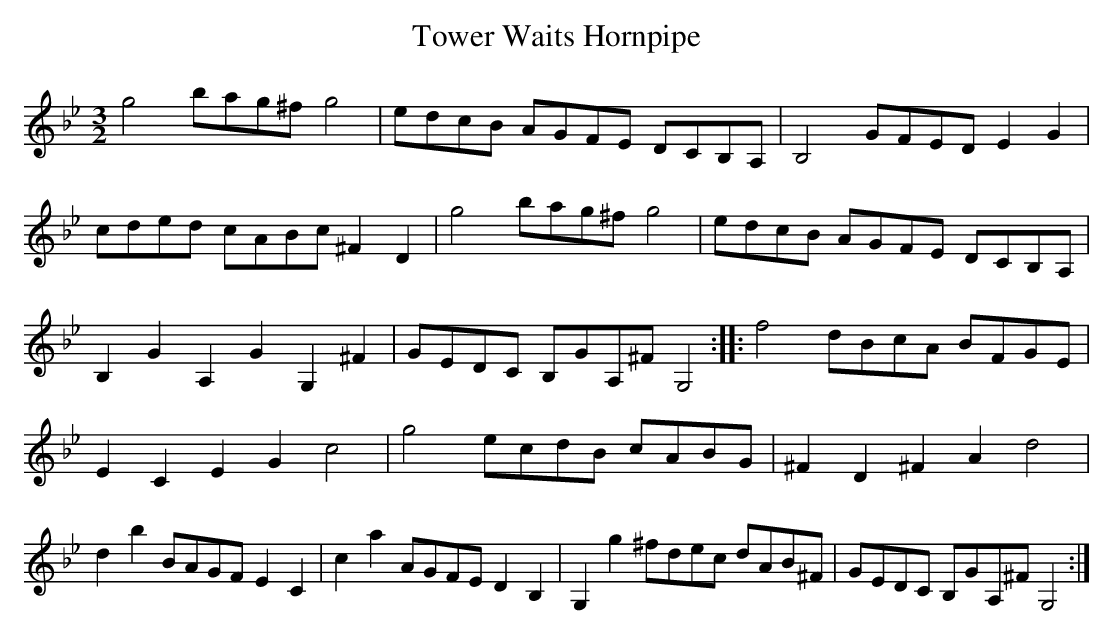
X:1
T:Tower Waits Hornpipe
M:3/2
L:1/8
K:Gm
g4 bag^f g4|edcB AGFE DCB,A,|B,4 GFED E2 G2|cded cABc ^F2 D2| g4 bag^f g4|\
edcB AGFE DCB,A,|B,2 G2 A,2 G2 G,2 ^F2| GEDC B,GA,^F G,4::\
f4 dBcA BFGE| E2 C2 E2 G2 c4| g4 ecdB cABG| ^F2 D2 ^F2 A2 d4|\
d2 b2 BAGF E2 C2| c2 a2 AGFE D2 B,2| G,2 g2 ^fdec dAB^F| GEDC B,GA,^F G,4:|
